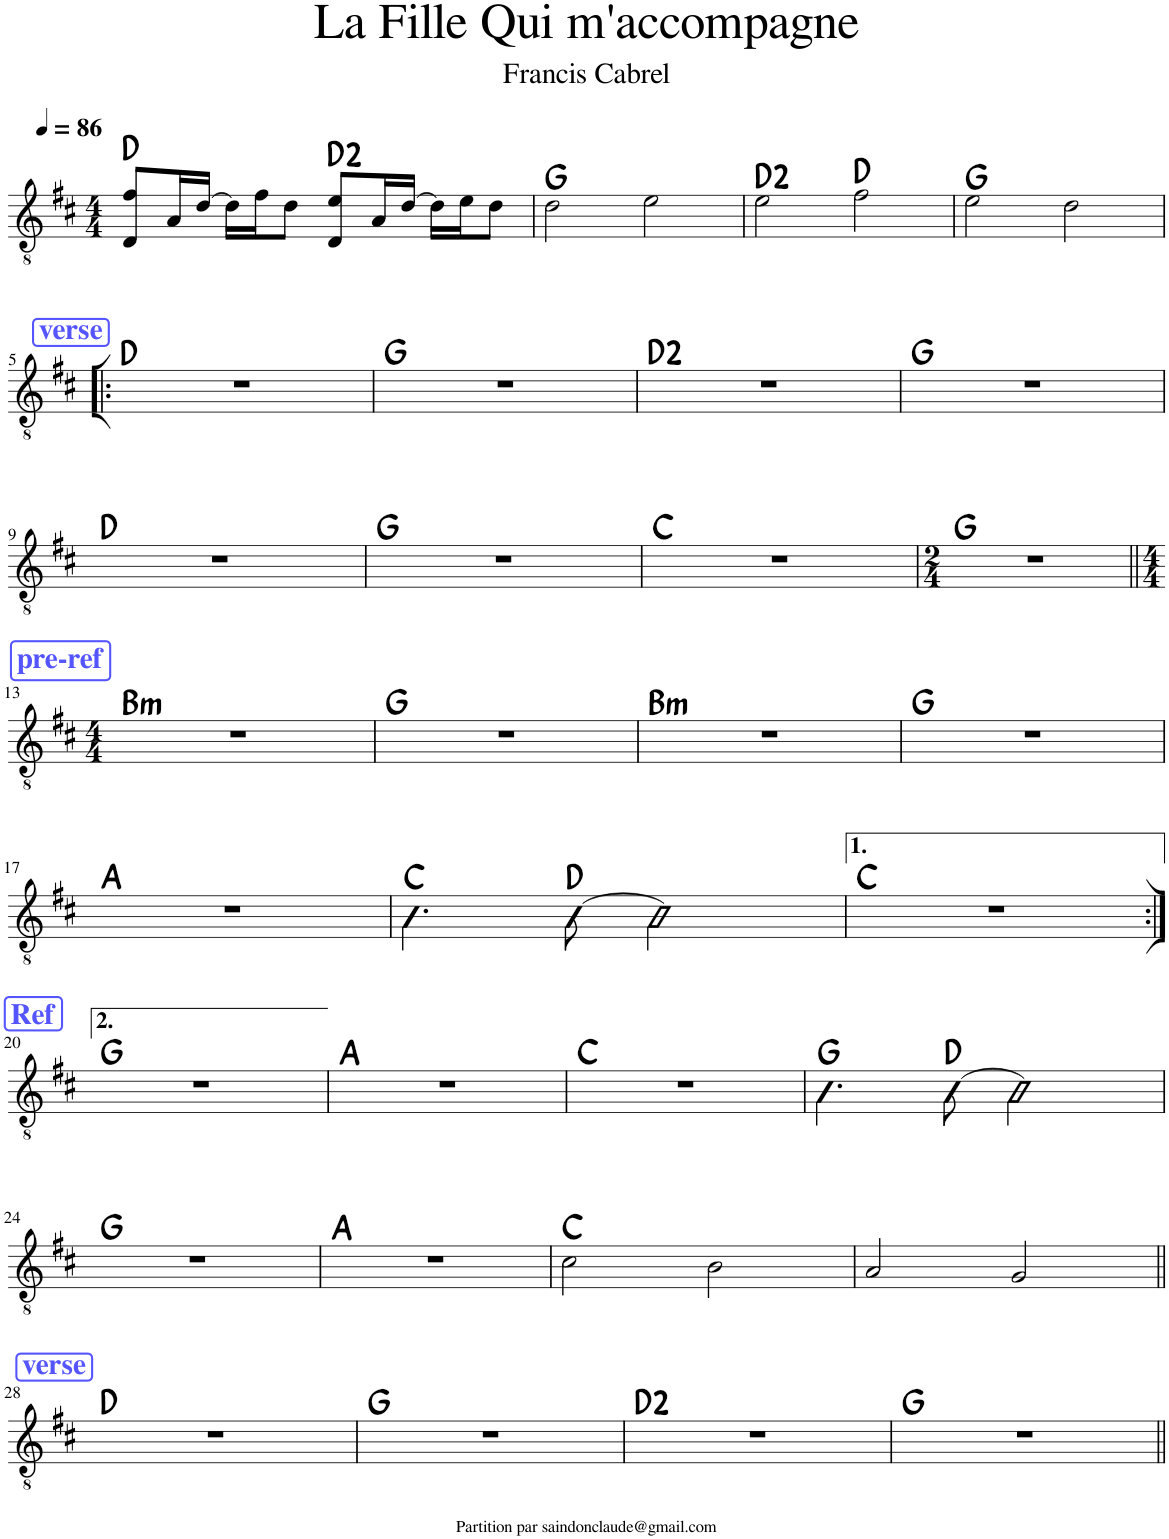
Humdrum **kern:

**kern	**harte
*part1	*part1
*staff1	*
*I"Classical Guitar	*
*I'Guit.	*
*clefGv2	*
*k[f#c#]	*
*M4/4	*
*MM86	*
=1	=1
8D/ 8f#/L	D:maj
16A/L	.
[16d/JJ	.
16d\LL]	.
16f#\J	.
8d\J	.
8D/ 8e/L	D:maj(2)
16A/L	.
[16d/JJ	.
16d\LL]	.
16e\J	.
8d\J	.
=2	=2
2d\	G:maj
2e\	.
=3	=3
2e\	D:maj(2)
2f#\	D:maj
=4	=4
2e\	G:maj
2d\	.
!!LO:LB:g=z
!!LO:REH:place=s1:a:B:cj:color=#5555FF:fs=14:t=verse
=5!|:	=5!|:
1r	D:maj
=6	=6
1r	G:maj
=7	=7
1r	D:maj(2)
=8	=8
1r	G:maj
!!LO:LB:g=z
=9	=9
1r	D:maj
=10	=10
1r	G:maj
=11	=11
1r	C:maj
=12	=12
*M2/4	*
2r	G:maj
!!LO:LB:g=z
!!LO:REH:place=s1:a:B:cj:color=#5555FF:fs=14:t=pre-ref
=13||	=13||
*M4/4	*
!	!LO:H:kt=m
1r	B:min
=14	=14
1r	G:maj
=15	=15
!	!LO:H:kt=m
1r	B:min
=16	=16
1r	G:maj
!!LO:LB:g=z
=17	=17
1r	A:maj
=18	=18
4.c#\	C:maj
[8d\	D:maj
2d\]	.
=19	=19
1r	C:maj
!!LO:LB:g=z
!!LO:REH:place=s1:a:B:cj:color=#5555FF:fs=14:t=Ref
=20:|!	=20:|!
1r	G:maj
=21	=21
1r	A:maj
=22	=22
1r	C:maj
=23	=23
4.c#\	G:maj
[8d\	D:maj
2d\]	.
!!LO:LB:g=z
=24	=24
1r	G:maj
=25	=25
1r	A:maj
=26	=26
2c#\	C:maj
2B\	.
=27	=27
2A/	.
2G/	.
!!LO:LB:g=z
!!LO:REH:place=s1:a:B:cj:color=#5555FF:fs=14:t=verse
=28||	=28||
1r	D:maj
=29	=29
1r	G:maj
=30	=30
1r	D:maj(2)
=31	=31
1r	G:maj
=||	=||
*-	*-
